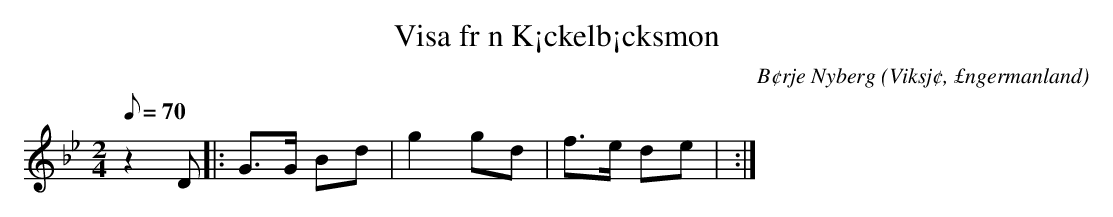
X:1
T:Visa fr n K¡ckelb¡cksmon
C:B¢rje Nyberg
O:Viksj¢, £ngermanland
M:2/4
L:1/8
Q:70
K:Gm
z2 D|: G>G Bd | g2 gd | f>e de | :|
